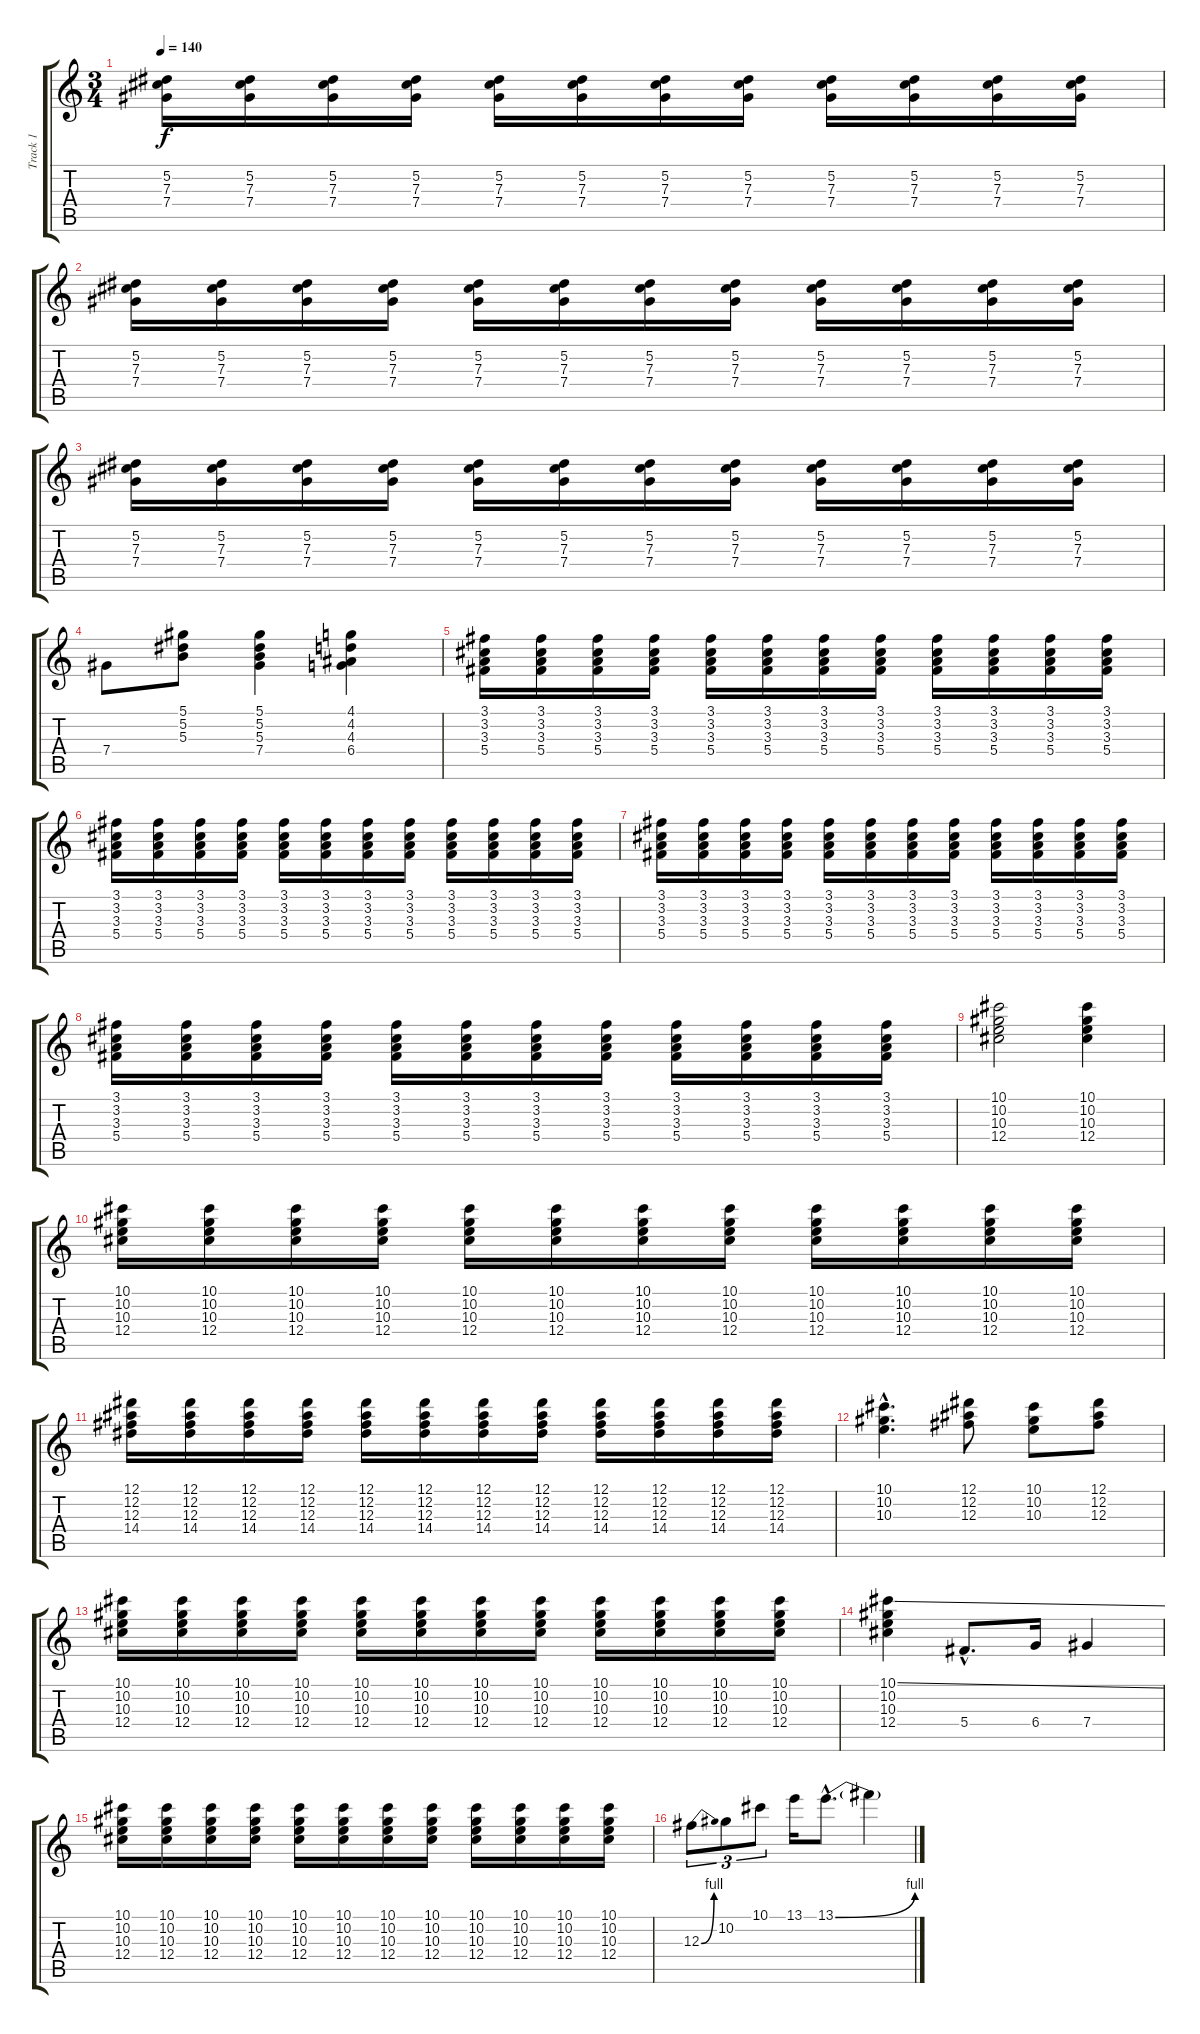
\track ("Track 1" "Track 1") {instrument acousticguitarnylon}
\staff {score tabs}
\tuning (Eb4 Bb3 Gb3 Db3 Ab2 Eb2) {hide}
\ts (3 4)
\tempo 140
\clef g2
\ks c
(5.2 7.3 7.4).16{dy f} (5.2 7.3 7.4).16 (5.2 7.3 7.4).16 (5.2 7.3 7.4).16 (5.2 7.3 7.4).16 (5.2 7.3 7.4).16 (5.2 7.3 7.4).16 (5.2 7.3 7.4).16 (5.2 7.3 7.4).16 (5.2 7.3 7.4).16 (5.2 7.3 7.4).16 (5.2 7.3 7.4).16 |
(5.2 7.3 7.4).16 (5.2 7.3 7.4).16 (5.2 7.3 7.4).16 (5.2 7.3 7.4).16 (5.2 7.3 7.4).16 (5.2 7.3 7.4).16 (5.2 7.3 7.4).16 (5.2 7.3 7.4).16 (5.2 7.3 7.4).16 (5.2 7.3 7.4).16 (5.2 7.3 7.4).16 (5.2 7.3 7.4).16 |
(5.2 7.3 7.4).16 (5.2 7.3 7.4).16 (5.2 7.3 7.4).16 (5.2 7.3 7.4).16 (5.2 7.3 7.4).16 (5.2 7.3 7.4).16 (5.2 7.3 7.4).16 (5.2 7.3 7.4).16 (5.2 7.3 7.4).16 (5.2 7.3 7.4).16 (5.2 7.3 7.4).16 (5.2 7.3 7.4).16 |
7.4.8 (5.1 5.2 5.3).8 (5.1 5.2 5.3 7.4).4 (4.1 4.2 4.3 6.4).4 |
(3.1 3.2 3.3 5.4).16 (3.1 3.2 3.3 5.4).16 (3.1 3.2 3.3 5.4).16 (3.1 3.2 3.3 5.4).16 (3.1 3.2 3.3 5.4).16 (3.1 3.2 3.3 5.4).16 (3.1 3.2 3.3 5.4).16 (3.1 3.2 3.3 5.4).16 (3.1 3.2 3.3 5.4).16 (3.1 3.2 3.3 5.4).16 (3.1 3.2 3.3 5.4).16 (3.1 3.2 3.3 5.4).16 |
(3.1 3.2 3.3 5.4).16 (3.1 3.2 3.3 5.4).16 (3.1 3.2 3.3 5.4).16 (3.1 3.2 3.3 5.4).16 (3.1 3.2 3.3 5.4).16 (3.1 3.2 3.3 5.4).16 (3.1 3.2 3.3 5.4).16 (3.1 3.2 3.3 5.4).16 (3.1 3.2 3.3 5.4).16 (3.1 3.2 3.3 5.4).16 (3.1 3.2 3.3 5.4).16 (3.1 3.2 3.3 5.4).16 |
(3.1 3.2 3.3 5.4).16 (3.1 3.2 3.3 5.4).16 (3.1 3.2 3.3 5.4).16 (3.1 3.2 3.3 5.4).16 (3.1 3.2 3.3 5.4).16 (3.1 3.2 3.3 5.4).16 (3.1 3.2 3.3 5.4).16 (3.1 3.2 3.3 5.4).16 (3.1 3.2 3.3 5.4).16 (3.1 3.2 3.3 5.4).16 (3.1 3.2 3.3 5.4).16 (3.1 3.2 3.3 5.4).16 |
(3.1 3.2 3.3 5.4).16 (3.1 3.2 3.3 5.4).16 (3.1 3.2 3.3 5.4).16 (3.1 3.2 3.3 5.4).16 (3.1 3.2 3.3 5.4).16 (3.1 3.2 3.3 5.4).16 (3.1 3.2 3.3 5.4).16 (3.1 3.2 3.3 5.4).16 (3.1 3.2 3.3 5.4).16 (3.1 3.2 3.3 5.4).16 (3.1 3.2 3.3 5.4).16 (3.1 3.2 3.3 5.4).16 |
(10.1 10.2 10.3 12.4).2 (10.1 10.2 10.3 12.4).4 |
(10.1 10.2 10.3 12.4).16 (10.1 10.2 10.3 12.4).16 (10.1 10.2 10.3 12.4).16 (10.1 10.2 10.3 12.4).16 (10.1 10.2 10.3 12.4).16 (10.1 10.2 10.3 12.4).16 (10.1 10.2 10.3 12.4).16 (10.1 10.2 10.3 12.4).16 (10.1 10.2 10.3 12.4).16 (10.1 10.2 10.3 12.4).16 (10.1 10.2 10.3 12.4).16 (10.1 10.2 10.3 12.4).16 |
(12.1 12.2 12.3 14.4).16 (12.1 12.2 12.3 14.4).16 (12.1 12.2 12.3 14.4).16 (12.1 12.2 12.3 14.4).16 (12.1 12.2 12.3 14.4).16 (12.1 12.2 12.3 14.4).16 (12.1 12.2 12.3 14.4).16 (12.1 12.2 12.3 14.4).16 (12.1 12.2 12.3 14.4).16 (12.1 12.2 12.3 14.4).16 (12.1 12.2 12.3 14.4).16 (12.1 12.2 12.3 14.4).16 |
(10.1{hac} 10.2{hac} 10.3{hac}).4{d} (12.1 12.2 12.3).8 (10.1 10.2 10.3).8 (12.1 12.2 12.3).8 |
(10.1 10.2 10.3 12.4).16 (10.1 10.2 10.3 12.4).16 (10.1 10.2 10.3 12.4).16 (10.1 10.2 10.3 12.4).16 (10.1 10.2 10.3 12.4).16 (10.1 10.2 10.3 12.4).16 (10.1 10.2 10.3 12.4).16 (10.1 10.2 10.3 12.4).16 (10.1 10.2 10.3 12.4).16 (10.1 10.2 10.3 12.4).16 (10.1 10.2 10.3 12.4).16 (10.1 10.2 10.3 12.4).16 |
(10.1{ss} 10.2 10.3 12.4).4 5.4{hac}.8{d} 6.4.16 7.4.4 |
(10.1 10.2 10.3 12.4).16 (10.1 10.2 10.3 12.4).16 (10.1 10.2 10.3 12.4).16 (10.1 10.2 10.3 12.4).16 (10.1 10.2 10.3 12.4).16 (10.1 10.2 10.3 12.4).16 (10.1 10.2 10.3 12.4).16 (10.1 10.2 10.3 12.4).16 (10.1 10.2 10.3 12.4).16 (10.1 10.2 10.3 12.4).16 (10.1 10.2 10.3 12.4).16 (10.1 10.2 10.3 12.4).16 |
12.3{be (bend 0 0 60 4)}.8{tu (3 2)} 10.2.8{tu (3 2)} 10.1.8{tu (3 2)} 13.1.16 13.1{be (bend 0 0 60 4) hac}.8{d} 13.1{t}.4
